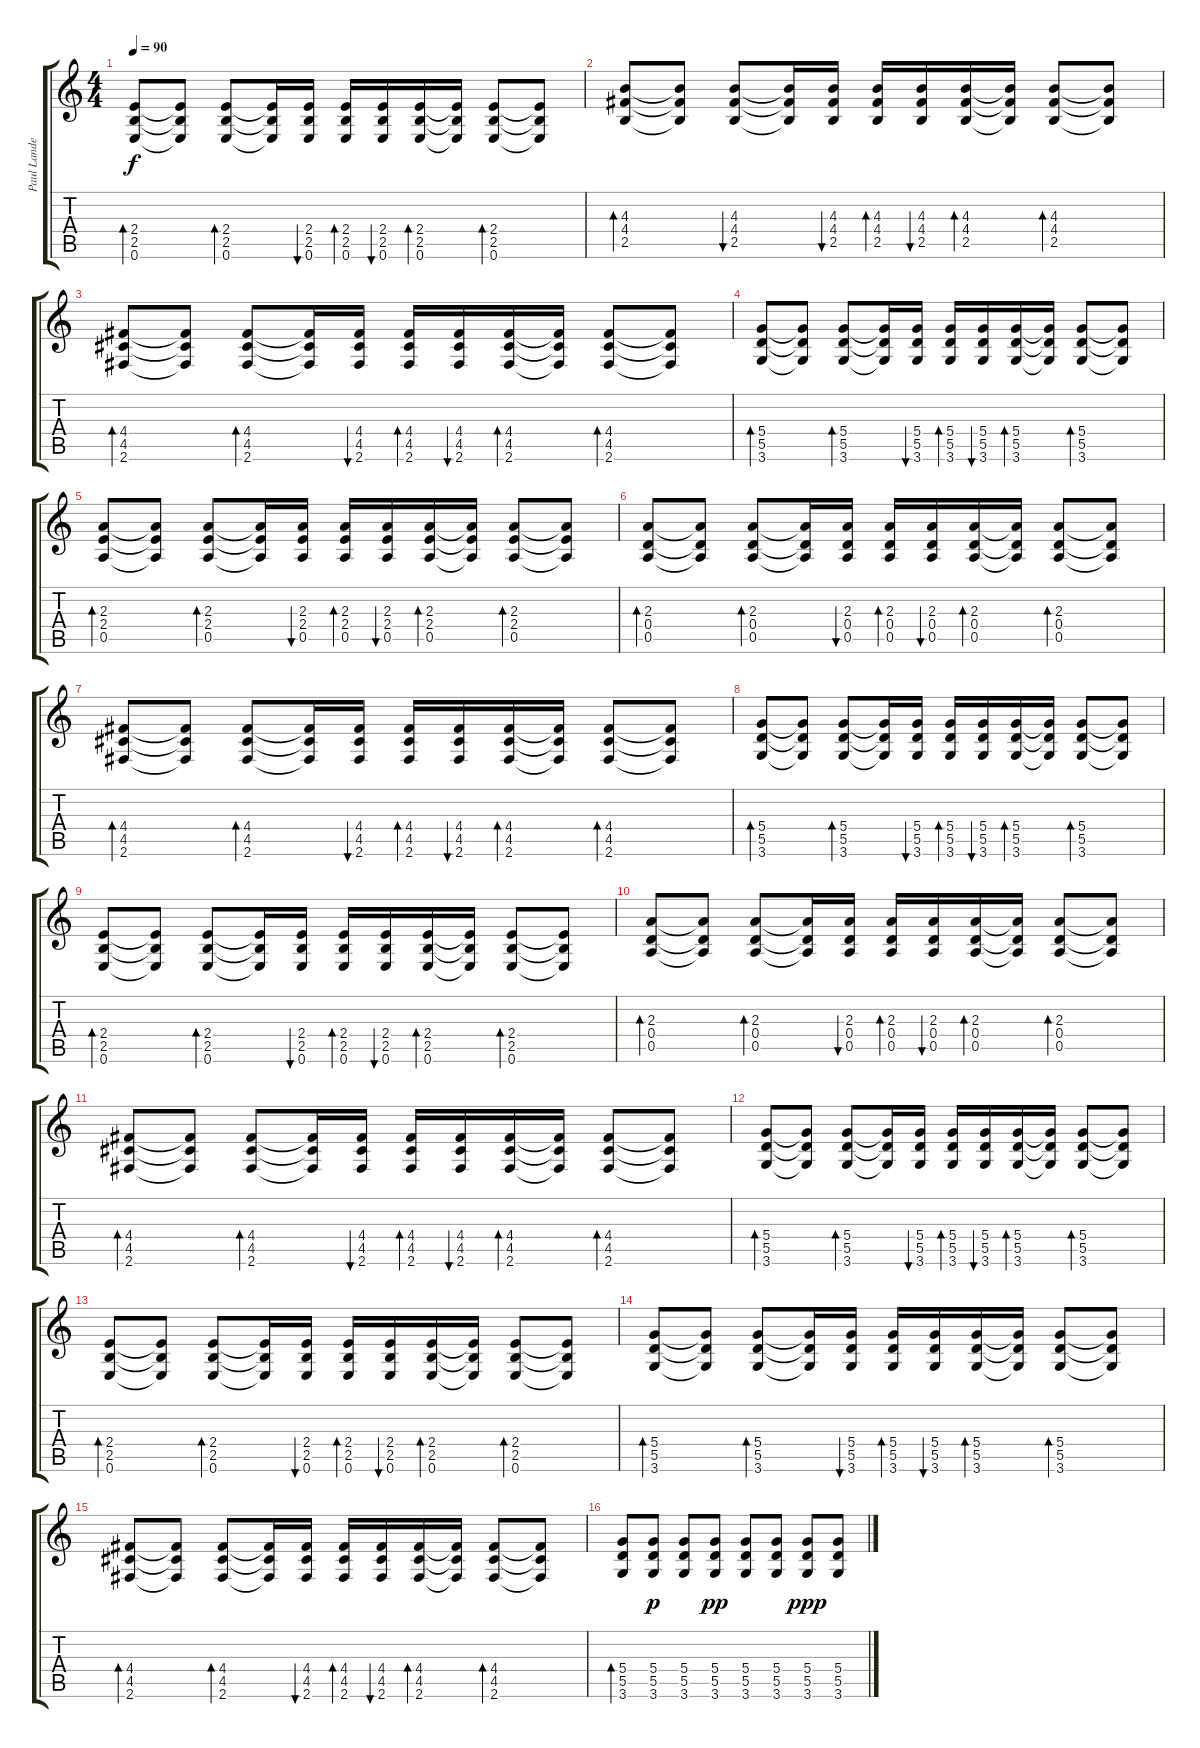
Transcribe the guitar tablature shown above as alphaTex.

\track ("Paul Landers" "Paul Lande") {instrument acousticguitarsteel}
\staff {score tabs}
\tuning (E4 B3 G3 D3 A2 E2) {hide}
\ts (4 4)
\tempo 90
\clef g2
\ks c
(2.4 2.5 0.6).8{bd 60 dy f} (2.4{t} 2.5{t} 0.6{t}).8 (2.4 2.5 0.6).8{bd 60} (2.4{t} 2.5{t} 0.6{t}).16 (2.4 2.5 0.6).16{bu 60} (2.4 2.5 0.6).16{bd 60} (2.4 2.5 0.6).16{bu 60} (2.4 2.5 0.6).16{bd 60} (2.4{t} 2.5{t} 0.6{t}).16 (2.4 2.5 0.6).8{bd 60} (2.4{t} 2.5{t} 0.6{t}).8 |
(4.3 4.4 2.5).8{bd 60} (4.3{t} 4.4{t} 2.5{t}).8 (4.3 4.4 2.5).8{bu 60} (4.3{t} 4.4{t} 2.5{t}).16 (4.3 4.4 2.5).16{bu 60} (4.3 4.4 2.5).16{bd 60} (4.3 4.4 2.5).16{bu 60} (4.3 4.4 2.5).16{bd 60} (4.3{t} 4.4{t} 2.5{t}).16 (4.3 4.4 2.5).8{bd 60} (4.3{t} 4.4{t} 2.5{t}).8 |
(4.4 4.5 2.6).8{bd 60} (4.4{t} 4.5{t} 2.6{t}).8 (4.4 4.5 2.6).8{bd 60} (4.4{t} 4.5{t} 2.6{t}).16 (4.4 4.5 2.6).16{bu 60} (4.4 4.5 2.6).16{bd 60} (4.4 4.5 2.6).16{bu 60} (4.4 4.5 2.6).16{bd 60} (4.4{t} 4.5{t} 2.6{t}).16 (4.4 4.5 2.6).8{bd 60} (4.4{t} 4.5{t} 2.6{t}).8 |
(5.4 5.5 3.6).8{bd 60} (5.4{t} 5.5{t} 3.6{t}).8 (5.4 5.5 3.6).8{bd 60} (5.4{t} 5.5{t} 3.6{t}).16 (5.4 5.5 3.6).16{bu 60} (5.4 5.5 3.6).16{bd 60} (5.4 5.5 3.6).16{bu 60} (5.4 5.5 3.6).16{bd 60} (5.4{t} 5.5{t} 3.6{t}).16 (5.4 5.5 3.6).8{bd 60} (5.4{t} 5.5{t} 3.6{t}).8 |
(2.3 2.4 0.5).8{bd 60} (2.3{t} 2.4{t} 0.5{t}).8 (2.3 2.4 0.5).8{bd 60} (2.3{t} 2.4{t} 0.5{t}).16 (2.3 2.4 0.5).16{bu 60} (2.3 2.4 0.5).16{bd 60} (2.3 2.4 0.5).16{bu 60} (2.3 2.4 0.5).16{bd 60} (2.3{t} 2.4{t} 0.5{t}).16 (2.3 2.4 0.5).8{bd 60} (2.3{t} 2.4{t} 0.5{t}).8 |
(2.3 0.4 0.5).8{bd 60} (2.3{t} 0.4{t} 0.5{t}).8 (2.3 0.4 0.5).8{bd 60} (2.3{t} 0.4{t} 0.5{t}).16 (2.3 0.4 0.5).16{bu 60} (2.3 0.4 0.5).16{bd 60} (2.3 0.4 0.5).16{bu 60} (2.3 0.4 0.5).16{bd 60} (2.3{t} 0.4{t} 0.5{t}).16 (2.3 0.4 0.5).8{bd 60} (2.3{t} 0.4{t} 0.5{t}).8 |
(4.4 4.5 2.6).8{bd 60} (4.4{t} 4.5{t} 2.6{t}).8 (4.4 4.5 2.6).8{bd 60} (4.4{t} 4.5{t} 2.6{t}).16 (4.4 4.5 2.6).16{bu 60} (4.4 4.5 2.6).16{bd 60} (4.4 4.5 2.6).16{bu 60} (4.4 4.5 2.6).16{bd 60} (4.4{t} 4.5{t} 2.6{t}).16 (4.4 4.5 2.6).8{bd 60} (4.4{t} 4.5{t} 2.6{t}).8 |
(5.4 5.5 3.6).8{bd 60} (5.4{t} 5.5{t} 3.6{t}).8 (5.4 5.5 3.6).8{bd 60} (5.4{t} 5.5{t} 3.6{t}).16 (5.4 5.5 3.6).16{bu 60} (5.4 5.5 3.6).16{bd 60} (5.4 5.5 3.6).16{bu 60} (5.4 5.5 3.6).16{bd 60} (5.4{t} 5.5{t} 3.6{t}).16 (5.4 5.5 3.6).8{bd 60} (5.4{t} 5.5{t} 3.6{t}).8 |
(2.4 2.5 0.6).8{bd 60} (2.4{t} 2.5{t} 0.6{t}).8 (2.4 2.5 0.6).8{bd 60} (2.4{t} 2.5{t} 0.6{t}).16 (2.4 2.5 0.6).16{bu 60} (2.4 2.5 0.6).16{bd 60} (2.4 2.5 0.6).16{bu 60} (2.4 2.5 0.6).16{bd 60} (2.4{t} 2.5{t} 0.6{t}).16 (2.4 2.5 0.6).8{bd 60} (2.4{t} 2.5{t} 0.6{t}).8 |
(2.3 0.4 0.5).8{bd 60} (2.3{t} 0.4{t} 0.5{t}).8 (2.3 0.4 0.5).8{bd 60} (2.3{t} 0.4{t} 0.5{t}).16 (2.3 0.4 0.5).16{bu 60} (2.3 0.4 0.5).16{bd 60} (2.3 0.4 0.5).16{bu 60} (2.3 0.4 0.5).16{bd 60} (2.3{t} 0.4{t} 0.5{t}).16 (2.3 0.4 0.5).8{bd 60} (2.3{t} 0.4{t} 0.5{t}).8 |
(4.4 4.5 2.6).8{bd 60} (4.4{t} 4.5{t} 2.6{t}).8 (4.4 4.5 2.6).8{bd 60} (4.4{t} 4.5{t} 2.6{t}).16 (4.4 4.5 2.6).16{bu 60} (4.4 4.5 2.6).16{bd 60} (4.4 4.5 2.6).16{bu 60} (4.4 4.5 2.6).16{bd 60} (4.4{t} 4.5{t} 2.6{t}).16 (4.4 4.5 2.6).8{bd 60} (4.4{t} 4.5{t} 2.6{t}).8 |
(5.4 5.5 3.6).8{bd 60} (5.4{t} 5.5{t} 3.6{t}).8 (5.4 5.5 3.6).8{bd 60} (5.4{t} 5.5{t} 3.6{t}).16 (5.4 5.5 3.6).16{bu 60} (5.4 5.5 3.6).16{bd 60} (5.4 5.5 3.6).16{bu 60} (5.4 5.5 3.6).16{bd 60} (5.4{t} 5.5{t} 3.6{t}).16 (5.4 5.5 3.6).8{bd 60} (5.4{t} 5.5{t} 3.6{t}).8 |
(2.4 2.5 0.6).8{bd 60} (2.4{t} 2.5{t} 0.6{t}).8 (2.4 2.5 0.6).8{bd 60} (2.4{t} 2.5{t} 0.6{t}).16 (2.4 2.5 0.6).16{bu 60} (2.4 2.5 0.6).16{bd 60} (2.4 2.5 0.6).16{bu 60} (2.4 2.5 0.6).16{bd 60} (2.4{t} 2.5{t} 0.6{t}).16 (2.4 2.5 0.6).8{bd 60} (2.4{t} 2.5{t} 0.6{t}).8 |
(5.4 5.5 3.6).8{bd 60} (5.4{t} 5.5{t} 3.6{t}).8 (5.4 5.5 3.6).8{bd 60} (5.4{t} 5.5{t} 3.6{t}).16 (5.4 5.5 3.6).16{bu 60} (5.4 5.5 3.6).16{bd 60} (5.4 5.5 3.6).16{bu 60} (5.4 5.5 3.6).16{bd 60} (5.4{t} 5.5{t} 3.6{t}).16 (5.4 5.5 3.6).8{bd 60} (5.4{t} 5.5{t} 3.6{t}).8 |
(4.4 4.5 2.6).8{bd 60} (4.4{t} 4.5{t} 2.6{t}).8 (4.4 4.5 2.6).8{bd 60} (4.4{t} 4.5{t} 2.6{t}).16 (4.4 4.5 2.6).16{bu 60} (4.4 4.5 2.6).16{bd 60} (4.4 4.5 2.6).16{bu 60} (4.4 4.5 2.6).16{bd 60} (4.4{t} 4.5{t} 2.6{t}).16 (4.4 4.5 2.6).8{bd 60} (4.4{t} 4.5{t} 2.6{t}).8 |
(5.4 5.5 3.6).8{bd 480} (5.4 5.5 3.6).8{dy p} (5.4 5.5 3.6).8 (5.4 5.5 3.6).8{dy pp} (5.4 5.5 3.6).8 (5.4 5.5 3.6).8 (5.4 5.5 3.6).8{dy ppp} (5.4 5.5 3.6).8
